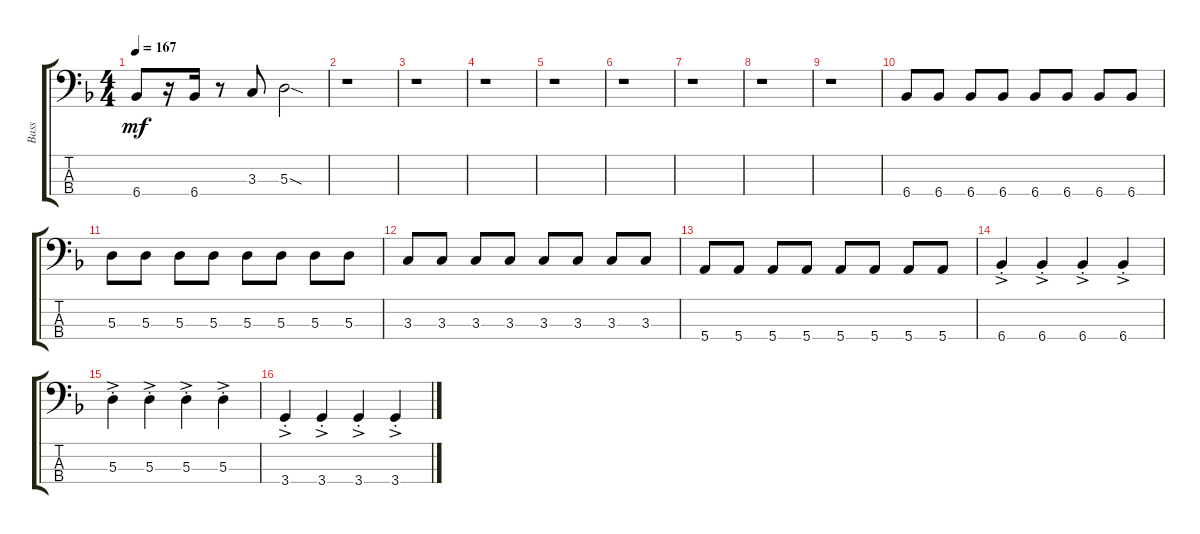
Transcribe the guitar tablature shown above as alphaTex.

\track ("Bass" "Bass") {instrument electricbassfinger}
\staff {score tabs}
\tuning (G2 D2 A1 E1) {hide}
\ts (4 4)
\tempo 167
\clef f4
\ks dminor
6.4.8{dy mf} r.16 6.4.16 r.8 3.3.8 5.3{sod}.2 |
r.1 |
r.1 |
r.1 |
r.1 |
r.1 |
r.1 |
r.1 |
r.1 |
6.4.8 6.4.8 6.4.8 6.4.8 6.4.8 6.4.8 6.4.8 6.4.8 |
5.3.8 5.3.8 5.3.8 5.3.8 5.3.8 5.3.8 5.3.8 5.3.8 |
3.3.8 3.3.8 3.3.8 3.3.8 3.3.8 3.3.8 3.3.8 3.3.8 |
5.4.8 5.4.8 5.4.8 5.4.8 5.4.8 5.4.8 5.4.8 5.4.8 |
6.4{ac st}.4 6.4{ac st}.4 6.4{ac st}.4 6.4{ac st}.4 |
5.3{ac st}.4 5.3{ac st}.4 5.3{ac st}.4 5.3{ac st}.4 |
3.4{ac st}.4 3.4{ac st}.4 3.4{ac st}.4 3.4{ac st}.4
